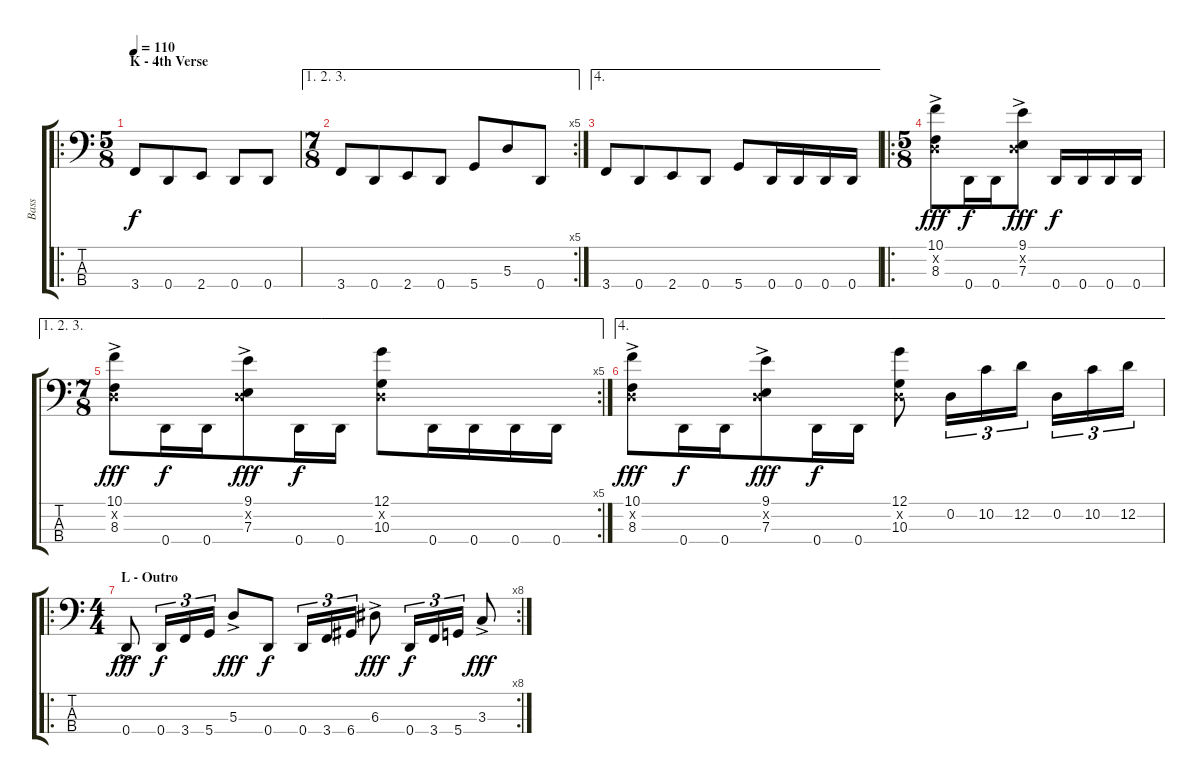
\track ("Bass" "Bass") {instrument electricbasspick}
\staff {score tabs}
\tuning (G2 D2 A1 D1) {hide}
\ro
\ts (5 8)
\section ("" "K - 4th Verse")
\tempo 110
\clef f4
\ks c
3.4.8{dy f} 0.4.8 2.4.8 0.4.8 0.4.8 |
\ae (1 2 3)
\rc 5
\ts (7 8)
3.4.8 0.4.8 2.4.8 0.4.8 5.4.8 5.3.8 0.4.8 |
\ae 4
3.4.8 0.4.8 2.4.8 0.4.8 5.4.8 0.4.16 0.4.16 0.4.16 0.4.16 |
\ro
\ts (5 8)
(10.1{ac} 0.2{x} 8.3{ac}).8{dy fff} 0.4.16{dy f} 0.4.16 (9.1{ac} 0.2{x} 7.3{ac}).8{dy fff} 0.4.16{dy f} 0.4.16 0.4.16 0.4.16 |
\ae (1 2 3)
\rc 5
\ts (7 8)
(10.1{ac} 0.2{x} 8.3{ac}).8{dy fff} 0.4.16{dy f} 0.4.16 (9.1{ac} 0.2{x} 7.3{ac}).8{dy fff} 0.4.16{dy f} 0.4.16 (12.1 0.2{x} 10.3).8 0.4.16 0.4.16 0.4.16 0.4.16 |
\ae 4
(10.1{ac} 0.2{x} 8.3{ac}).8{dy fff} 0.4.16{dy f} 0.4.16 (9.1{ac} 0.2{x} 7.3{ac}).8{dy fff} 0.4.16{dy f} 0.4.16 (12.1 0.2{x} 10.3).8 0.2.16{tu (3 2)} 10.2.16{tu (3 2)} 12.2.16{tu (3 2)} 0.2.16{tu (3 2)} 10.2.16{tu (3 2)} 12.2.16{tu (3 2)} |
\ro
\rc 8
\ts (4 4)
\section ("" "L - Outro")
0.4{ac}.8{dy fff} 0.4.16{tu (3 2) dy f} 3.4.16{tu (3 2)} 5.4.16{tu (3 2)} 5.3{ac}.8{dy fff} 0.4.8{dy f} 0.4.16{tu (3 2)} 3.4.16{tu (3 2)} 6.4.16{tu (3 2)} 6.3{ac}.8{dy fff} 0.4.16{tu (3 2) dy f} 3.4.16{tu (3 2)} 5.4.16{tu (3 2)} 3.3{ac}.8{dy fff}
